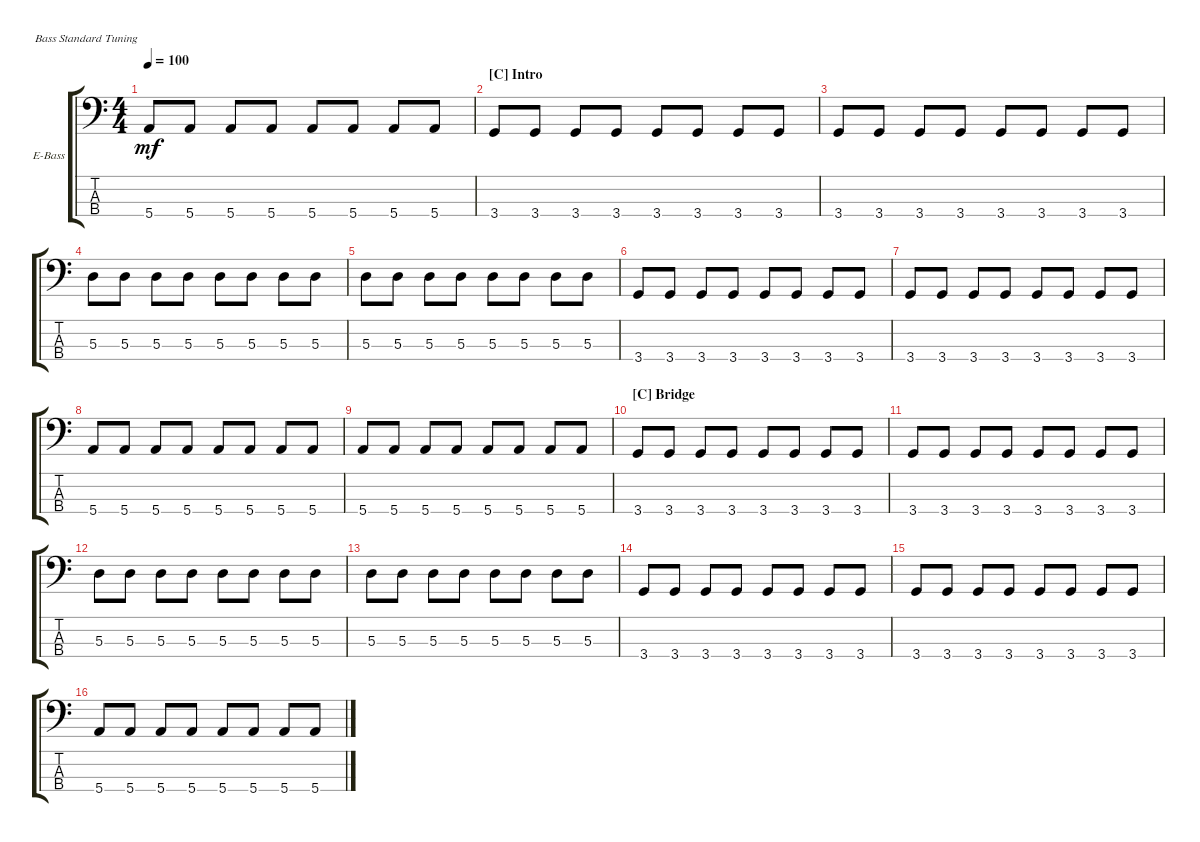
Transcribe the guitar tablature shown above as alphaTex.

\defaultSystemsLayout 4
\bracketExtendMode groupsimilarinstruments
\firstSystemTrackNameOrientation horizontal
\otherSystemsTrackNameOrientation horizontal
\track ("Electric Bass" "E-Bass") {instrument electricbassfinger}
\staff {score tabs}
\tuning (G2 D2 A1 E1)
\ts (4 4)
\tempo 100
\clef f4
\ks c
5.4.8{dy mf} 5.4.8 5.4.8 5.4.8 5.4.8 5.4.8 5.4.8 5.4.8 |
\section ("C" "Intro")
3.4.8 3.4.8 3.4.8 3.4.8 3.4.8 3.4.8 3.4.8 3.4.8 |
3.4.8 3.4.8 3.4.8 3.4.8 3.4.8 3.4.8 3.4.8 3.4.8 |
5.3.8 5.3.8 5.3.8 5.3.8 5.3.8 5.3.8 5.3.8 5.3.8 |
5.3.8 5.3.8 5.3.8 5.3.8 5.3.8 5.3.8 5.3.8 5.3.8 |
3.4.8 3.4.8 3.4.8 3.4.8 3.4.8 3.4.8 3.4.8 3.4.8 |
3.4.8 3.4.8 3.4.8 3.4.8 3.4.8 3.4.8 3.4.8 3.4.8 |
5.4.8 5.4.8 5.4.8 5.4.8 5.4.8 5.4.8 5.4.8 5.4.8 |
5.4.8 5.4.8 5.4.8 5.4.8 5.4.8 5.4.8 5.4.8 5.4.8 |
\section ("C" "Bridge")
3.4.8 3.4.8 3.4.8 3.4.8 3.4.8 3.4.8 3.4.8 3.4.8 |
3.4.8 3.4.8 3.4.8 3.4.8 3.4.8 3.4.8 3.4.8 3.4.8 |
5.3.8 5.3.8 5.3.8 5.3.8 5.3.8 5.3.8 5.3.8 5.3.8 |
5.3.8 5.3.8 5.3.8 5.3.8 5.3.8 5.3.8 5.3.8 5.3.8 |
3.4.8 3.4.8 3.4.8 3.4.8 3.4.8 3.4.8 3.4.8 3.4.8 |
3.4.8 3.4.8 3.4.8 3.4.8 3.4.8 3.4.8 3.4.8 3.4.8 |
5.4.8 5.4.8 5.4.8 5.4.8 5.4.8 5.4.8 5.4.8 5.4.8
